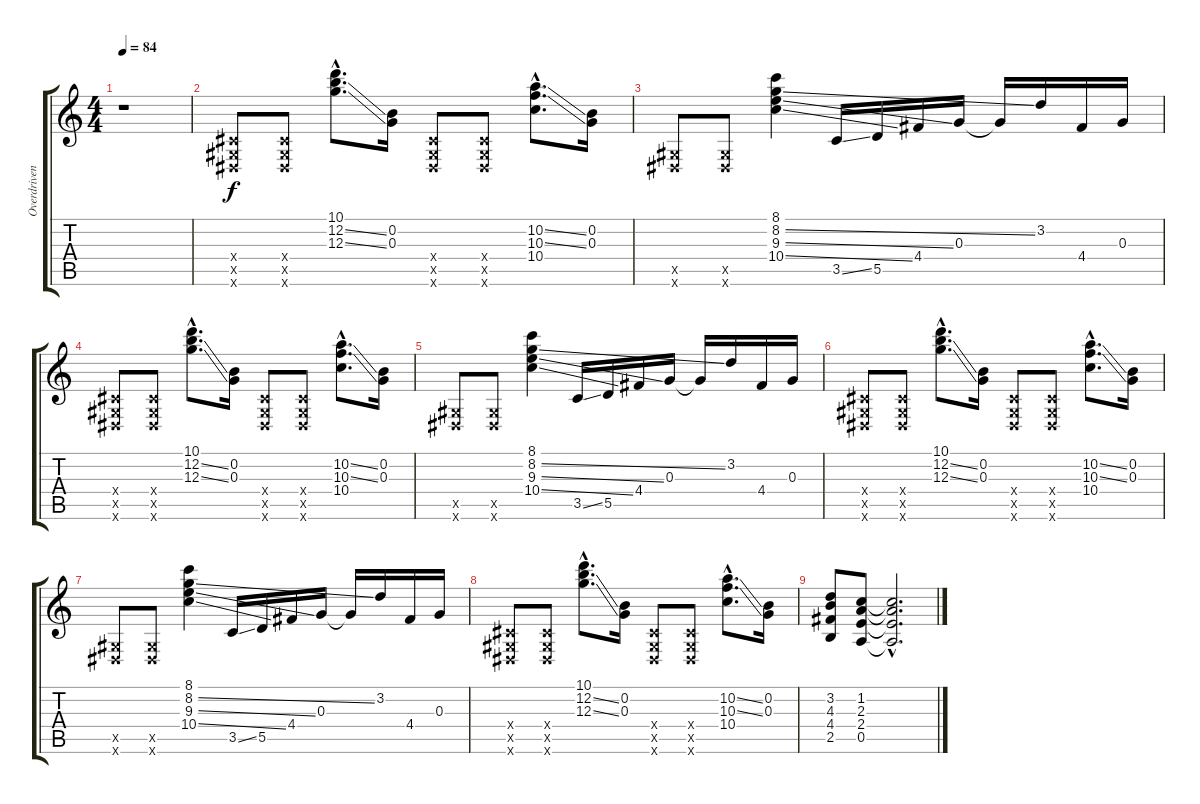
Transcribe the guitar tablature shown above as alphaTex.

\track ("Overdriven Guitar" "Overdriven") {instrument overdrivenguitar}
\staff {score tabs}
\tuning (E4 B3 G3 D3 A2 E2) {hide}
\ts (4 4)
\tempo 84
\clef g2
\ks c
r.1{dy f} |
(-1.4{x} -1.5{x} -1.6{x}).8 (-1.4{x} -1.5{x} -1.6{x}).8 (10.1{hac} 12.2{ss hac} 12.3{ss hac}).8{d} (0.2 0.3).16 (-1.4{x} -1.5{x} -1.6{x}).8 (-1.4{x} -1.5{x} -1.6{x}).8 (10.2{ss hac} 10.3{ss hac} 10.4{hac}).8{d} (0.2 0.3).16 |
(-1.5{x} -1.6{x}).8 (-1.5{x} -1.6{x}).8 (8.1 8.2{ss} 9.3{ss} 10.4{ss}).4 3.5{ss}.16 5.5.16 4.4.16 0.3.16 0.3{t}.16 3.2.16 4.4.16 0.3.16 |
(-1.4{x} -1.5{x} -1.6{x}).8 (-1.4{x} -1.5{x} -1.6{x}).8 (10.1{hac} 12.2{ss hac} 12.3{ss hac}).8{d} (0.2 0.3).16 (-1.4{x} -1.5{x} -1.6{x}).8 (-1.4{x} -1.5{x} -1.6{x}).8 (10.2{ss hac} 10.3{ss hac} 10.4{hac}).8{d} (0.2 0.3).16 |
(-1.5{x} -1.6{x}).8 (-1.5{x} -1.6{x}).8 (8.1 8.2{ss} 9.3{ss} 10.4{ss}).4 3.5{ss}.16 5.5.16 4.4.16 0.3.16 0.3{t}.16 3.2.16 4.4.16 0.3.16 |
(-1.4{x} -1.5{x} -1.6{x}).8 (-1.4{x} -1.5{x} -1.6{x}).8 (10.1{hac} 12.2{ss hac} 12.3{ss hac}).8{d} (0.2 0.3).16 (-1.4{x} -1.5{x} -1.6{x}).8 (-1.4{x} -1.5{x} -1.6{x}).8 (10.2{ss hac} 10.3{ss hac} 10.4{hac}).8{d} (0.2 0.3).16 |
(-1.5{x} -1.6{x}).8 (-1.5{x} -1.6{x}).8 (8.1 8.2{ss} 9.3{ss} 10.4{ss}).4 3.5{ss}.16 5.5.16 4.4.16 0.3.16 0.3{t}.16 3.2.16 4.4.16 0.3.16 |
(-1.4{x} -1.5{x} -1.6{x}).8 (-1.4{x} -1.5{x} -1.6{x}).8 (10.1{hac} 12.2{ss hac} 12.3{ss hac}).8{d} (0.2 0.3).16 (-1.4{x} -1.5{x} -1.6{x}).8 (-1.4{x} -1.5{x} -1.6{x}).8 (10.2{ss hac} 10.3{ss hac} 10.4{hac}).8{d} (0.2 0.3).16 |
(3.2 4.3 4.4 2.5).8 (1.2 2.3 2.4 0.5).8 (1.2{hac t} 2.3{hac t} 2.4{hac t} 0.5{hac t}).2{d}
